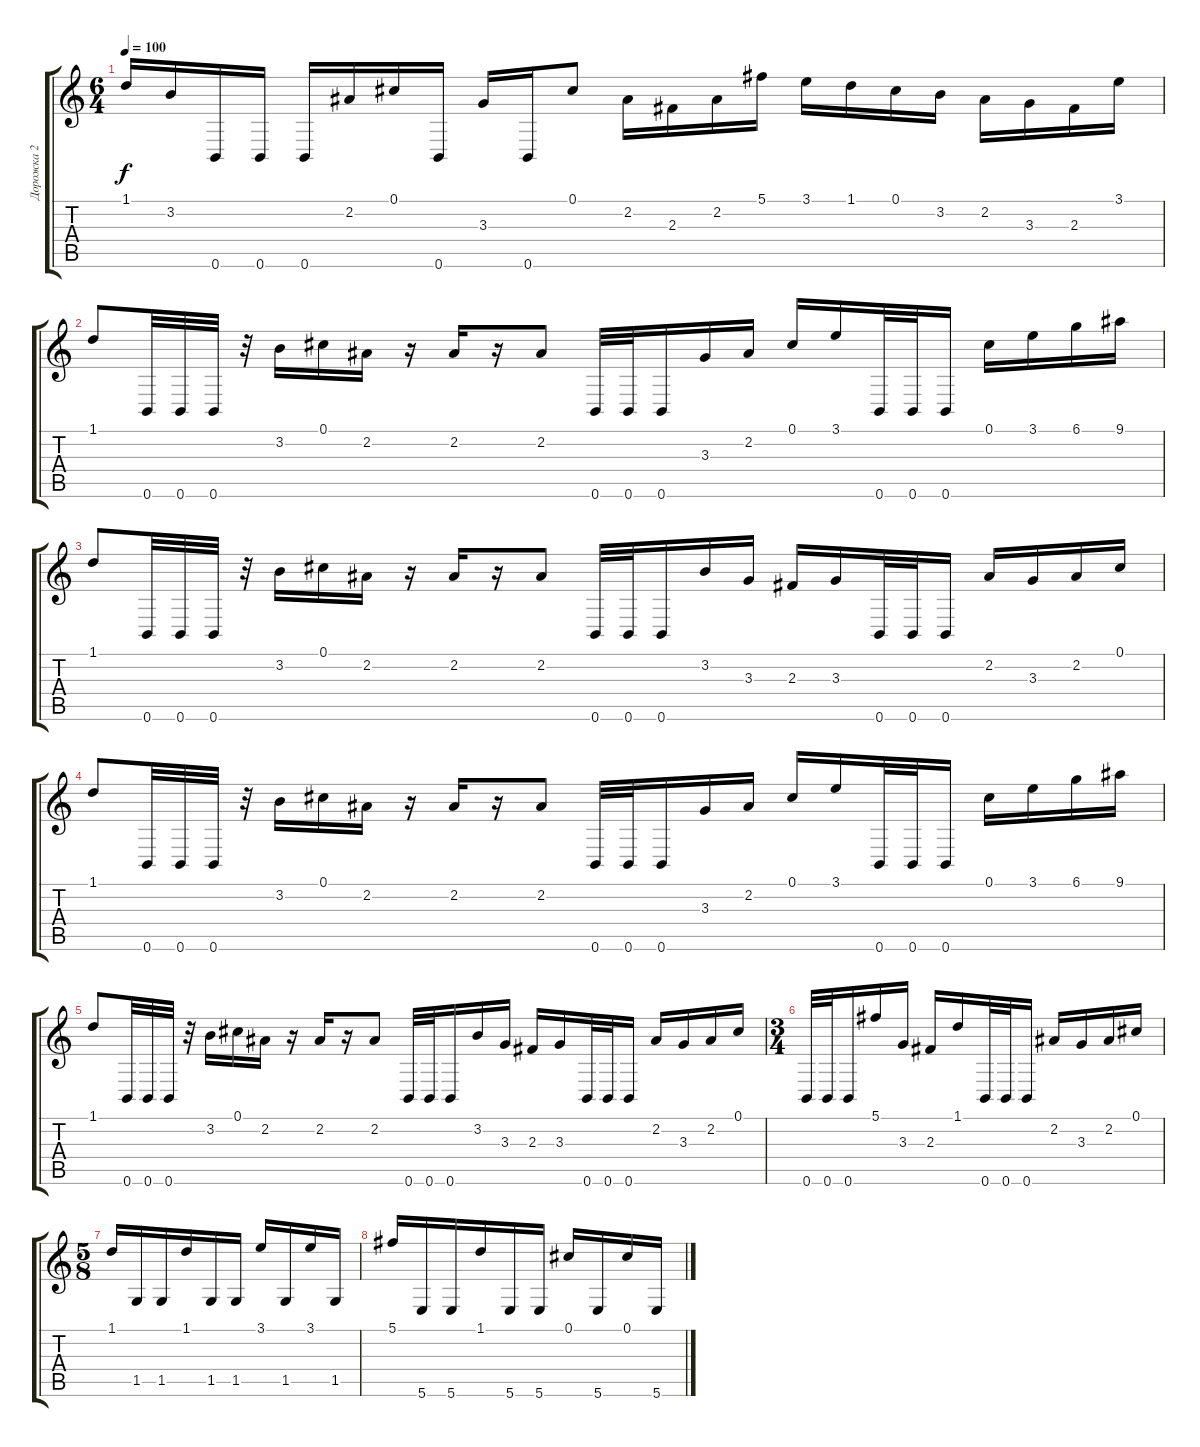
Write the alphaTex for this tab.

\track ("Дорожка 2" "Дорожка 2") {instrument distortionguitar}
\staff {score tabs}
\tuning (Db4 Ab3 E3 B2 Gb2 B1) {hide}
\ts (6 4)
\tempo 100
\clef g2
\ks c
1.1.16{dy f} 3.2.16 0.6.16 0.6.16 0.6.16 2.2.16 0.1.16 0.6.16 3.3.16 0.6.16 0.1.8 2.2.16 2.3.16 2.2.16 5.1.16 3.1.16 1.1.16 0.1.16 3.2.16 2.2.16 3.3.16 2.3.16 3.1.16 |
1.1.8 0.6.32 0.6.32 0.6.32 r.32 3.2.16 0.1.16 2.2.16 r.16 2.2.16 r.16 2.2.8 0.6.32 0.6.32 0.6.16 3.3.16 2.2.16 0.1.16 3.1.16 0.6.32 0.6.32 0.6.16 0.1.16 3.1.16 6.1.16 9.1.16 |
1.1.8 0.6.32 0.6.32 0.6.32 r.32 3.2.16 0.1.16 2.2.16 r.16 2.2.16 r.16 2.2.8 0.6.32 0.6.32 0.6.16 3.2.16 3.3.16 2.3.16 3.3.16 0.6.32 0.6.32 0.6.16 2.2.16 3.3.16 2.2.16 0.1.16 |
1.1.8 0.6.32 0.6.32 0.6.32 r.32 3.2.16 0.1.16 2.2.16 r.16 2.2.16 r.16 2.2.8 0.6.32 0.6.32 0.6.16 3.3.16 2.2.16 0.1.16 3.1.16 0.6.32 0.6.32 0.6.16 0.1.16 3.1.16 6.1.16 9.1.16 |
1.1.8 0.6.32 0.6.32 0.6.32 r.32 3.2.16 0.1.16 2.2.16 r.16 2.2.16 r.16 2.2.8 0.6.32 0.6.32 0.6.16 3.2.16 3.3.16 2.3.16 3.3.16 0.6.32 0.6.32 0.6.16 2.2.16 3.3.16 2.2.16 0.1.16 |
\ts (3 4)
0.6.32 0.6.32 0.6.16 5.1.16 3.3.16 2.3.16 1.1.16 0.6.32 0.6.32 0.6.16 2.2.16 3.3.16 2.2.16 0.1.16 |
\ts (5 8)
1.1.16 1.5.16 1.5.16 1.1.16 1.5.16 1.5.16 3.1.16 1.5.16 3.1.16 1.5.16 |
5.1.16 5.6.16 5.6.16 1.1.16 5.6.16 5.6.16 0.1.16 5.6.16 0.1.16 5.6.16
